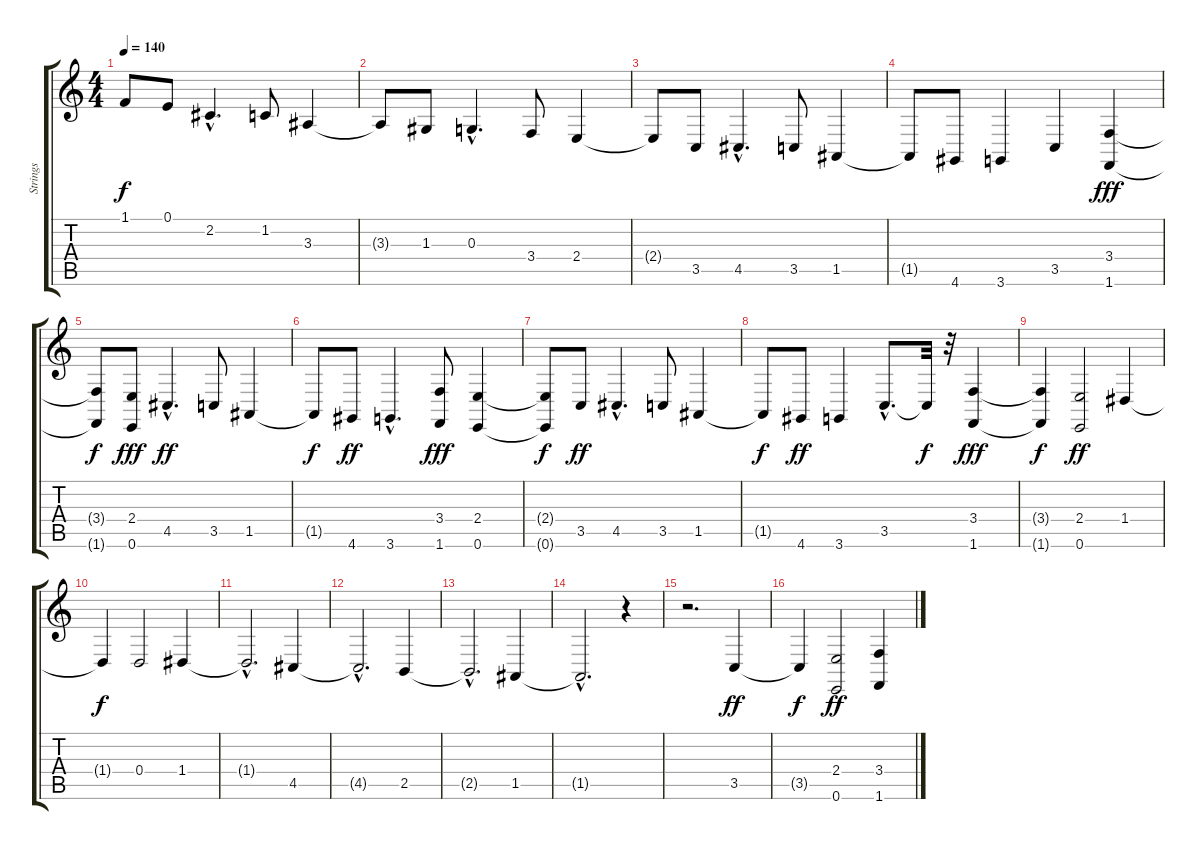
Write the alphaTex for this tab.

\track ("Strings" "Strings") {instrument stringensemble1}
\staff {score tabs}
\tuning (E4 B3 G3 D3 A2 E2) {hide}
\ts (4 4)
\tempo 140
\clef g2
\ks c
1.1{t}.8{dy f} 0.1.8 2.2{hac}.4{d} 1.2.8 3.3.4 |
3.3{t}.8 1.3.8 0.3{hac}.4{d} 3.4.8 2.4.4 |
2.4{t}.8 3.5.8 4.5{hac}.4{d} 3.5.8 1.5.4 |
1.5{t}.8 4.6.8 3.6.4 3.5.4 (3.4 1.6).4{dy fff} |
(3.4{t} 1.6{t}).8{dy f} (2.4 0.6).8{dy fff} 4.5{hac}.4{d dy ff} 3.5.8 1.5.4 |
1.5{t}.8{dy f} 4.6.8{dy ff} 3.6{hac}.4{d} (3.4 1.6).8{dy fff} (2.4 0.6).4 |
(2.4{t} 0.6{t}).8{dy f} 3.5.8{dy ff} 4.5{hac}.4{d} 3.5.8 1.5.4 |
1.5{t}.8{dy f} 4.6.8{dy ff} 3.6.4 3.5{hac}.8{d} 3.5{t}.32{dy f} r.32 (3.4 1.6).4{dy fff} |
(3.4{t} 1.6{t}).4{dy f} (2.4 0.6).2{dy ff} 1.4.4 |
1.4{t}.4{dy f} 0.4.2 1.4.4 |
1.4{hac t}.2{d} 4.5.4 |
4.5{hac t}.2{d} 2.5.4 |
2.5{hac t}.2{d} 1.5.4 |
1.5{hac t}.2{d} r.4 |
r.2{d} 3.5.4{dy ff} |
3.5{t}.4{dy f} (2.4 0.6).2{dy ff} (3.4 1.6).4
